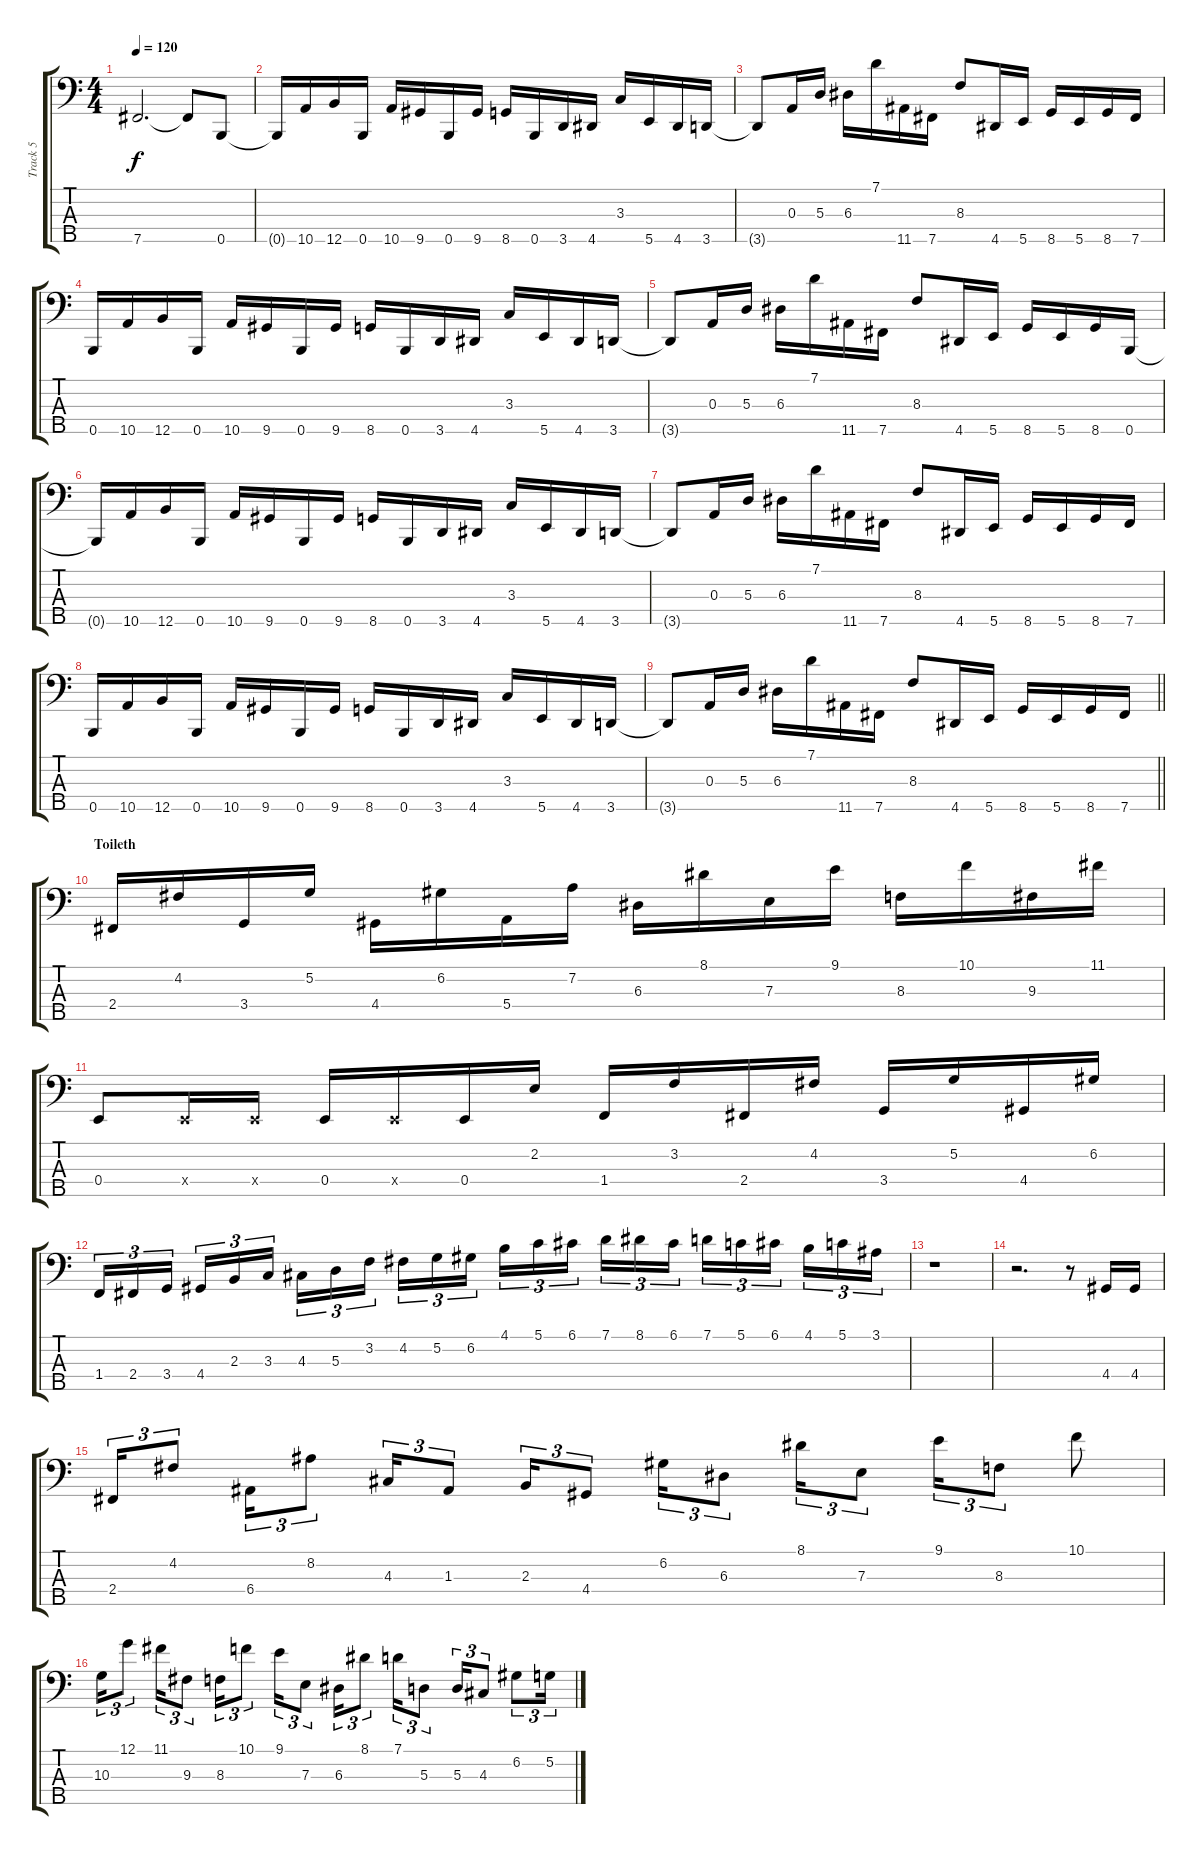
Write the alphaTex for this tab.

\track ("Track 5" "Track 5") {instrument electricbasspick}
\staff {score tabs}
\tuning (G2 D2 A1 E1 B0) {hide}
\ts (4 4)
\tempo 120
\clef f4
\ks c
7.5.2{d dy f} 7.5{t}.8 0.5.8 |
0.5{t}.16 10.5.16 12.5.16 0.5.16 10.5.16 9.5.16 0.5.16 9.5.16 8.5.16 0.5.16 3.5.16 4.5.16 3.3.16 5.5.16 4.5.16 3.5.16 |
3.5{t}.8 0.3.16 5.3.16 6.3.16 7.1.16 11.5.16 7.5.16 8.3.8 4.5.16 5.5.16 8.5.16 5.5.16 8.5.16 7.5.16 |
0.5.16 10.5.16 12.5.16 0.5.16 10.5.16 9.5.16 0.5.16 9.5.16 8.5.16 0.5.16 3.5.16 4.5.16 3.3.16 5.5.16 4.5.16 3.5.16 |
3.5{t}.8 0.3.16 5.3.16 6.3.16 7.1.16 11.5.16 7.5.16 8.3.8 4.5.16 5.5.16 8.5.16 5.5.16 8.5.16 0.5.16 |
0.5{t}.16 10.5.16 12.5.16 0.5.16 10.5.16 9.5.16 0.5.16 9.5.16 8.5.16 0.5.16 3.5.16 4.5.16 3.3.16 5.5.16 4.5.16 3.5.16 |
3.5{t}.8 0.3.16 5.3.16 6.3.16 7.1.16 11.5.16 7.5.16 8.3.8 4.5.16 5.5.16 8.5.16 5.5.16 8.5.16 7.5.16 |
0.5.16 10.5.16 12.5.16 0.5.16 10.5.16 9.5.16 0.5.16 9.5.16 8.5.16 0.5.16 3.5.16 4.5.16 3.3.16 5.5.16 4.5.16 3.5.16 |
\barLineRight lightlight
3.5{t}.8 0.3.16 5.3.16 6.3.16 7.1.16 11.5.16 7.5.16 8.3.8 4.5.16 5.5.16 8.5.16 5.5.16 8.5.16 7.5.16 |
\section ("" "Toileth")
2.4.16 4.2.16 3.4.16 5.2.16 4.4.16 6.2.16 5.4.16 7.2.16 6.3.16 8.1.16 7.3.16 9.1.16 8.3.16 10.1.16 9.3.16 11.1.16 |
0.4.8 0.4{x}.16 0.4{x}.16 0.4.16 0.4{x}.16 0.4.16 2.2.16 1.4.16 3.2.16 2.4.16 4.2.16 3.4.16 5.2.16 4.4.16 6.2.16 |
1.4.16{tu (3 2)} 2.4.16{tu (3 2)} 3.4.16{tu (3 2) beam splitsecondary} 4.4.16{tu (3 2)} 2.3.16{tu (3 2)} 3.3.16{tu (3 2)} 4.3.16{tu (3 2)} 5.3.16{tu (3 2)} 3.2.16{tu (3 2) beam splitsecondary} 4.2.16{tu (3 2)} 5.2.16{tu (3 2)} 6.2.16{tu (3 2)} 4.1.16{tu (3 2)} 5.1.16{tu (3 2)} 6.1.16{tu (3 2) beam splitsecondary} 7.1.16{tu (3 2)} 8.1.16{tu (3 2)} 6.1.16{tu (3 2)} 7.1.16{tu (3 2)} 5.1.16{tu (3 2)} 6.1.16{tu (3 2) beam splitsecondary} 4.1.16{tu (3 2)} 5.1.16{tu (3 2)} 3.1.16{tu (3 2)} |
r.1 |
r.2{d} r.8 4.4.16 4.4.16 |
2.4.16{tu (3 2)} 4.2.8{tu (3 2)} 6.4.16{tu (3 2)} 8.2.8{tu (3 2)} 4.3.16{tu (3 2)} 1.3.8{tu (3 2)} 2.3.16{tu (3 2)} 4.4.8{tu (3 2)} 6.2.16{tu (3 2)} 6.3.8{tu (3 2)} 8.1.16{tu (3 2)} 7.3.8{tu (3 2)} 9.1.16{tu (3 2)} 8.3.8{tu (3 2)} 10.1.8 |
10.3.16{tu (3 2)} 12.1.8{tu (3 2)} 11.1.16{tu (3 2)} 9.3.8{tu (3 2)} 8.3.16{tu (3 2)} 10.1.8{tu (3 2)} 9.1.16{tu (3 2)} 7.3.8{tu (3 2)} 6.3.16{tu (3 2)} 8.1.8{tu (3 2)} 7.1.16{tu (3 2)} 5.3.8{tu (3 2)} 5.3.16{tu (3 2)} 4.3.8{tu (3 2)} 6.2.8{tu (3 2)} 5.2.16{tu (3 2)}
